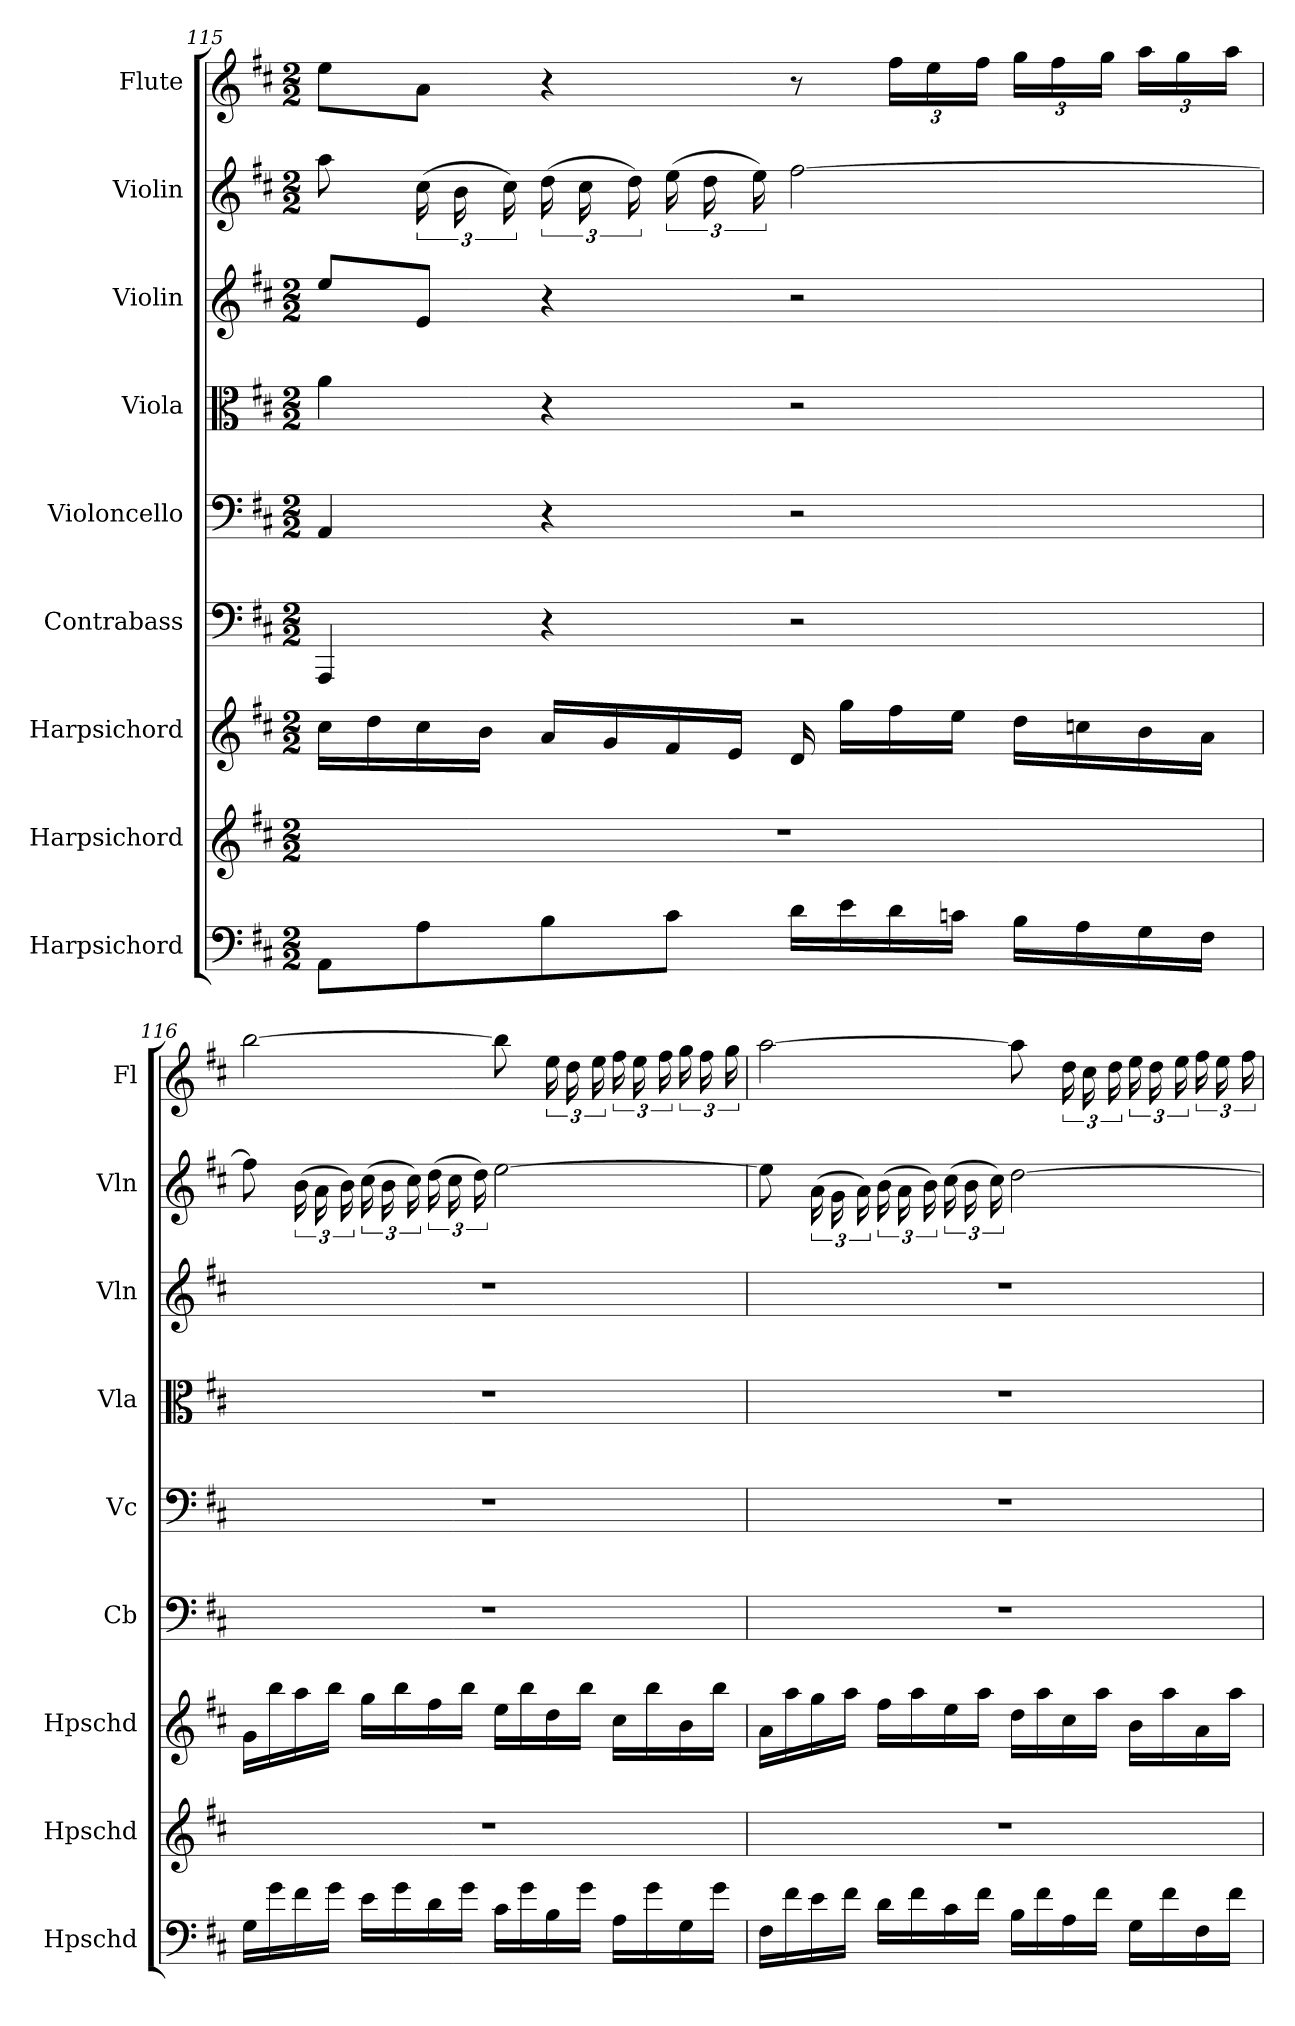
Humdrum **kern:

**kern	**kern	**kern	**kern	**kern	**kern	**kern	**kern	**kern
*part9	*part8	*part7	*part6	*part5	*part4	*part3	*part2	*part1
*staff9	*staff8	*staff7	*staff6	*staff5	*staff4	*staff3	*staff2	*staff1
*I"Harpsichord	*I"Harpsichord	*I"Harpsichord	*I"Contrabass	*I"Violoncello	*I"Viola	*I"Violin	*I"Violin	*I"Flute
*I'Hpschd	*I'Hpschd	*I'Hpschd	*I'Cb	*I'Vc	*I'Vla	*I'Vln	*I'Vln	*I'Fl
*clefF4	*clefG2	*clefG2	*clefF4	*clefF4	*clefC3	*clefG2	*clefG2	*clefG2
*k[f#c#]	*k[f#c#]	*k[f#c#]	*k[f#c#]	*k[f#c#]	*k[f#c#]	*k[f#c#]	*k[f#c#]	*k[f#c#]
*D:	*D:	*D:	*D:	*D:	*D:	*D:	*D:	*D:
*M2/2	*M2/2	*M2/2	*M2/2	*M2/2	*M2/2	*M2/2	*M2/2	*M2/2
=115	=115	=115	=115	=115	=115	=115	=115	=115
8AA\L	1r	16cc#\LL	4AAA/	4AA/	4a\	8ee/L	8aa\	8ee\L
.	.	16dd\	.	.	.	.	.	.
8A\	.	16cc#\	.	.	.	8e/J	(24cc#\	8a\J
.	.	.	.	.	.	.	24b\	.
.	.	16b\JJ	.	.	.	.	.	.
.	.	.	.	.	.	.	24cc#\)	.
8B\	.	16a/LL	4r	4r	4r	4r	(24dd\	4r
.	.	.	.	.	.	.	24cc#\	.
.	.	16g/	.	.	.	.	.	.
.	.	.	.	.	.	.	24dd\)	.
8c#\J	.	16f#/	.	.	.	.	(24ee\	.
.	.	.	.	.	.	.	24dd\	.
.	.	16e/JJ	.	.	.	.	.	.
.	.	.	.	.	.	.	24ee\)	.
16d\LL	.	16d/	2r	2r	2r	2r	[2ff#\	8r
16e\	.	16gg\LL	.	.	.	.	.	.
16d\	.	16ff#\	.	.	.	.	.	24ff#\LL
.	.	.	.	.	.	.	.	24ee\
16cn\JJ	.	16ee\JJ	.	.	.	.	.	.
.	.	.	.	.	.	.	.	24ff#\JJ
16B\LL	.	16dd\LL	.	.	.	.	.	24gg\LL
.	.	.	.	.	.	.	.	24ff#\
16A\	.	16ccn\	.	.	.	.	.	.
.	.	.	.	.	.	.	.	24gg\JJ
16G\	.	16b\	.	.	.	.	.	24aa\LL
.	.	.	.	.	.	.	.	24gg\
16F#\JJ	.	16a\JJ	.	.	.	.	.	.
.	.	.	.	.	.	.	.	24aa\JJ
=116	=116	=116	=116	=116	=116	=116	=116	=116
16G\LL	1r	16g\LL	1r	1r	1r	1r	8ff#\]	[2bb\
16g\	.	16bb\	.	.	.	.	.	.
16f#\	.	16aa\	.	.	.	.	(24b\	.
.	.	.	.	.	.	.	24a\	.
16g\JJ	.	16bb\JJ	.	.	.	.	.	.
.	.	.	.	.	.	.	24b\)	.
16e\LL	.	16gg\LL	.	.	.	.	(24cc#\	.
.	.	.	.	.	.	.	24b\	.
16g\	.	16bb\	.	.	.	.	.	.
.	.	.	.	.	.	.	24cc#\)	.
16d\	.	16ff#\	.	.	.	.	(24dd\	.
.	.	.	.	.	.	.	24cc#\	.
16g\JJ	.	16bb\JJ	.	.	.	.	.	.
.	.	.	.	.	.	.	24dd\)	.
16c#\LL	.	16ee\LL	.	.	.	.	[2ee\	8bb\]
16g\	.	16bb\	.	.	.	.	.	.
16B\	.	16dd\	.	.	.	.	.	24ee\
.	.	.	.	.	.	.	.	24dd\
16g\JJ	.	16bb\JJ	.	.	.	.	.	.
.	.	.	.	.	.	.	.	24ee\
16A\LL	.	16cc#\LL	.	.	.	.	.	24ff#\
.	.	.	.	.	.	.	.	24ee\
16g\	.	16bb\	.	.	.	.	.	.
.	.	.	.	.	.	.	.	24ff#\
16G\	.	16b\	.	.	.	.	.	24gg\
.	.	.	.	.	.	.	.	24ff#\
16g\JJ	.	16bb\JJ	.	.	.	.	.	.
.	.	.	.	.	.	.	.	24gg\
=117	=117	=117	=117	=117	=117	=117	=117	=117
16F#\LL	1r	16a\LL	1r	1r	1r	1r	8ee\]	[2aa\
16f#\	.	16aa\	.	.	.	.	.	.
16e\	.	16gg\	.	.	.	.	(24a\	.
.	.	.	.	.	.	.	24g\	.
16f#\JJ	.	16aa\JJ	.	.	.	.	.	.
.	.	.	.	.	.	.	24a\)	.
16d\LL	.	16ff#\LL	.	.	.	.	(24b\	.
.	.	.	.	.	.	.	24a\	.
16f#\	.	16aa\	.	.	.	.	.	.
.	.	.	.	.	.	.	24b\)	.
16c#\	.	16ee\	.	.	.	.	(24cc#\	.
.	.	.	.	.	.	.	24b\	.
16f#\JJ	.	16aa\JJ	.	.	.	.	.	.
.	.	.	.	.	.	.	24cc#\)	.
16B\LL	.	16dd\LL	.	.	.	.	[2dd\	8aa\]
16f#\	.	16aa\	.	.	.	.	.	.
16A\	.	16cc#\	.	.	.	.	.	24dd\
.	.	.	.	.	.	.	.	24cc#\
16f#\JJ	.	16aa\JJ	.	.	.	.	.	.
.	.	.	.	.	.	.	.	24dd\
16G\LL	.	16b\LL	.	.	.	.	.	24ee\
.	.	.	.	.	.	.	.	24dd\
16f#\	.	16aa\	.	.	.	.	.	.
.	.	.	.	.	.	.	.	24ee\
16F#\	.	16a\	.	.	.	.	.	24ff#\
.	.	.	.	.	.	.	.	24ee\
16f#\JJ	.	16aa\JJ	.	.	.	.	.	.
.	.	.	.	.	.	.	.	24ff#\
=	=	=	=	=	=	=	=	=
*-	*-	*-	*-	*-	*-	*-	*-	*-
